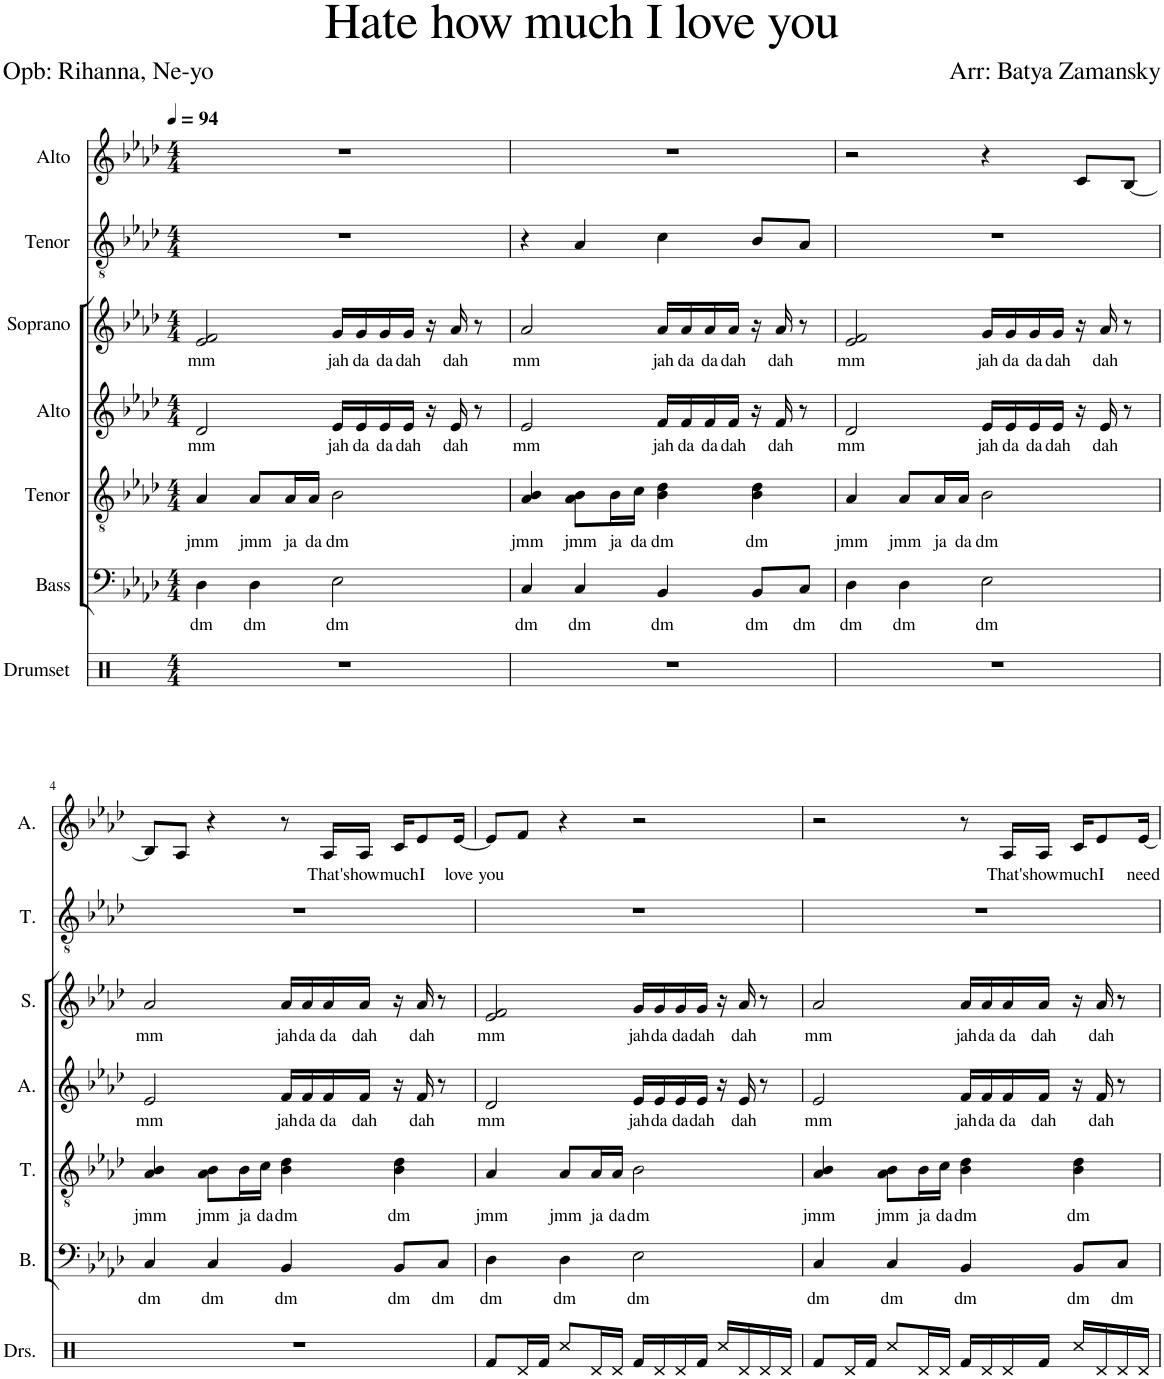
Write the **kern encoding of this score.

**kern	**kern	**text	**kern	**text	**kern	**text	**kern	**text	**kern	**kern	**text
*part7	*part6	*part6	*part5	*part5	*part4	*part4	*part3	*part3	*part2	*part1	*part1
*staff7	*staff6	*staff6	*staff5	*staff5	*staff4	*staff4	*staff3	*staff3	*staff2	*staff1	*staff1
*I"Drumset	*I"Bass	*	*I"Tenor	*	*I"Alto	*	*I"Soprano	*	*I"Tenor	*I"Alto	*
*I'Drs.	*I'B.	*	*I'T.	*	*I'A.	*	*I'S.	*	*I'T.	*I'A.	*
*clefX	*clefF4	*	*clefGv2	*	*clefG2	*	*clefG2	*	*clefGv2	*clefG2	*
*k[]	*k[b-e-a-d-]	*	*k[b-e-a-d-]	*	*k[b-e-a-d-]	*	*k[b-e-a-d-]	*	*k[b-e-a-d-]	*k[b-e-a-d-]	*
*M4/4	*M4/4	*	*M4/4	*	*M4/4	*	*M4/4	*	*M4/4	*M4/4	*
*MM94	*MM94	*	*MM94	*	*MM94	*	*MM94	*	*MM94	*MM94	*
=1	=1	=1	=1	=1	=1	=1	=1	=1	=1	=1	=1
!	!	!LO:LY:b	!	!LO:LY:b	!	!LO:LY:b	!	!LO:LY:b	!	!	!
1r	4D-\	dm	4A-/	jmm	2d-/	mm	2e-/ 2f/	mm	1r	1r	.
!	!	!LO:LY:b	!	!LO:LY:b	!	!	!	!	!	!	!
.	4D-\	dm	8A-/L	jmm	.	.	.	.	.	.	.
!	!	!	!	!LO:LY:b	!	!	!	!	!	!	!
.	.	.	16A-/L	ja	.	.	.	.	.	.	.
!	!	!	!	!LO:LY:b	!	!	!	!	!	!	!
.	.	.	16A-/JJ	da	.	.	.	.	.	.	.
!	!	!LO:LY:b	!	!LO:LY:b	!	!LO:LY:b	!	!LO:LY:b	!	!	!
.	2E-\	dm	2B-\	dm	16e-/LL	jah	16g/LL	jah	.	.	.
!	!	!	!	!	!	!LO:LY:b	!	!LO:LY:b	!	!	!
.	.	.	.	.	16e-/	da	16g/	da	.	.	.
!	!	!	!	!	!	!LO:LY:b	!	!LO:LY:b	!	!	!
.	.	.	.	.	16e-/	da	16g/	da	.	.	.
!	!	!	!	!	!	!LO:LY:b	!	!LO:LY:b	!	!	!
.	.	.	.	.	16e-/JJ	dah	16g/JJ	dah	.	.	.
.	.	.	.	.	16r	.	16r	.	.	.	.
!	!	!	!	!	!	!LO:LY:b	!	!LO:LY:b	!	!	!
.	.	.	.	.	16e-/	dah	16a-/	dah	.	.	.
.	.	.	.	.	8r	.	8r	.	.	.	.
=2	=2	=2	=2	=2	=2	=2	=2	=2	=2	=2	=2
!	!	!LO:LY:b	!	!LO:LY:b	!	!LO:LY:b	!	!LO:LY:b	!	!	!
1r	4C/	dm	4A-/ 4B-/	jmm	2e-/	mm	2a-/	mm	4r	1r	.
!	!	!LO:LY:b	!	!LO:LY:b	!	!	!	!	!	!	!
.	4C/	dm	8A-\ 8B-\L	jmm	.	.	.	.	4A-/	.	.
!	!	!	!	!LO:LY:b	!	!	!	!	!	!	!
.	.	.	16B-\L	ja	.	.	.	.	.	.	.
!	!	!	!	!LO:LY:b	!	!	!	!	!	!	!
.	.	.	16c\JJ	da	.	.	.	.	.	.	.
!	!	!LO:LY:b	!	!LO:LY:b	!	!LO:LY:b	!	!LO:LY:b	!	!	!
.	4BB-/	dm	4B-\ 4d-\	dm	16f/LL	jah	16a-/LL	jah	4c\	.	.
!	!	!	!	!	!	!LO:LY:b	!	!LO:LY:b	!	!	!
.	.	.	.	.	16f/	da	16a-/	da	.	.	.
!	!	!	!	!	!	!LO:LY:b	!	!LO:LY:b	!	!	!
.	.	.	.	.	16f/	da	16a-/	da	.	.	.
!	!	!	!	!	!	!LO:LY:b	!	!LO:LY:b	!	!	!
.	.	.	.	.	16f/JJ	dah	16a-/JJ	dah	.	.	.
!	!	!LO:LY:b	!	!LO:LY:b	!	!	!	!	!	!	!
.	8BB-/L	dm	4B-\ 4d-\	dm	16r	.	16r	.	8B-/L	.	.
!	!	!	!	!	!	!LO:LY:b	!	!LO:LY:b	!	!	!
.	.	.	.	.	16f/	dah	16a-/	dah	.	.	.
!	!	!LO:LY:b	!	!	!	!	!	!	!	!	!
.	8C/J	dm	.	.	8r	.	8r	.	8A-/J	.	.
=3	=3	=3	=3	=3	=3	=3	=3	=3	=3	=3	=3
!	!	!LO:LY:b	!	!LO:LY:b	!	!LO:LY:b	!	!LO:LY:b	!	!	!
1r	4D-\	dm	4A-/	jmm	2d-/	mm	2e-/ 2f/	mm	1r	2r	.
!	!	!LO:LY:b	!	!LO:LY:b	!	!	!	!	!	!	!
.	4D-\	dm	8A-/L	jmm	.	.	.	.	.	.	.
!	!	!	!	!LO:LY:b	!	!	!	!	!	!	!
.	.	.	16A-/L	ja	.	.	.	.	.	.	.
!	!	!	!	!LO:LY:b	!	!	!	!	!	!	!
.	.	.	16A-/JJ	da	.	.	.	.	.	.	.
!	!	!LO:LY:b	!	!LO:LY:b	!	!LO:LY:b	!	!LO:LY:b	!	!	!
.	2E-\	dm	2B-\	dm	16e-/LL	jah	16g/LL	jah	.	4r	.
!	!	!	!	!	!	!LO:LY:b	!	!LO:LY:b	!	!	!
.	.	.	.	.	16e-/	da	16g/	da	.	.	.
!	!	!	!	!	!	!LO:LY:b	!	!LO:LY:b	!	!	!
.	.	.	.	.	16e-/	da	16g/	da	.	.	.
!	!	!	!	!	!	!LO:LY:b	!	!LO:LY:b	!	!	!
.	.	.	.	.	16e-/JJ	dah	16g/JJ	dah	.	.	.
.	.	.	.	.	16r	.	16r	.	.	8c/L	.
!	!	!	!	!	!	!LO:LY:b	!	!LO:LY:b	!	!	!
.	.	.	.	.	16e-/	dah	16a-/	dah	.	.	.
.	.	.	.	.	8r	.	8r	.	.	[8B-/J	.
!!LO:LB:g=z
=4	=4	=4	=4	=4	=4	=4	=4	=4	=4	=4	=4
!	!	!LO:LY:b	!	!LO:LY:b	!	!LO:LY:b	!	!LO:LY:b	!	!	!
1r	4C/	dm	4A-/ 4B-/	jmm	2e-/	mm	2a-/	mm	1r	8B-/L]	.
.	.	.	.	.	.	.	.	.	.	8A-/J	.
!	!	!LO:LY:b	!	!LO:LY:b	!	!	!	!	!	!	!
.	4C/	dm	8A-\ 8B-\L	jmm	.	.	.	.	.	4r	.
!	!	!	!	!LO:LY:b	!	!	!	!	!	!	!
.	.	.	16B-\L	ja	.	.	.	.	.	.	.
!	!	!	!	!LO:LY:b	!	!	!	!	!	!	!
.	.	.	16c\JJ	da	.	.	.	.	.	.	.
!	!	!LO:LY:b	!	!LO:LY:b	!	!LO:LY:b	!	!LO:LY:b	!	!	!
.	4BB-/	dm	4B-\ 4d-\	dm	16f/LL	jah	16a-/LL	jah	.	8r	.
!	!	!	!	!	!	!LO:LY:b	!	!LO:LY:b	!	!	!
.	.	.	.	.	16f/	da	16a-/	da	.	.	.
!	!	!	!	!	!	!LO:LY:b	!	!LO:LY:b	!	!	!LO:LY:b
.	.	.	.	.	16f/	da	16a-/	da	.	16A-/LL	That's
!	!	!	!	!	!	!LO:LY:b	!	!LO:LY:b	!	!	!LO:LY:b
.	.	.	.	.	16f/JJ	dah	16a-/JJ	dah	.	16A-/JJ	how
!	!	!LO:LY:b	!	!LO:LY:b	!	!	!	!	!	!	!LO:LY:b
.	8BB-/L	dm	4B-\ 4d-\	dm	16r	.	16r	.	.	16c/KL	much
!	!	!	!	!	!	!LO:LY:b	!	!LO:LY:b	!	!	!LO:LY:b
.	.	.	.	.	16f/	dah	16a-/	dah	.	8e-/	I
!	!	!LO:LY:b	!	!	!	!	!	!	!	!	!
.	8C/J	dm	.	.	8r	.	8r	.	.	.	.
!	!	!	!	!	!	!	!	!	!	!	!LO:LY:b
.	.	.	.	.	.	.	.	.	.	[16e-/Jk	love
=5	=5	=5	=5	=5	=5	=5	=5	=5	=5	=5	=5
!	!	!LO:LY:b	!	!LO:LY:b	!	!LO:LY:b	!	!LO:LY:b	!	!	!LO:LY:b
8Rf/L	4D-\	dm	4A-/	jmm	2d-/	mm	2e-/ 2f/	mm	1r	8e-/L]	you
16Rd/L	.	.	.	.	.	.	.	.	.	8f/J	.
16Rf/JJ	.	.	.	.	.	.	.	.	.	.	.
!	!	!LO:LY:b	!	!LO:LY:b	!	!	!	!	!	!	!
8Rcc/L	4D-\	dm	8A-/L	jmm	.	.	.	.	.	4r	.
!	!	!	!	!LO:LY:b	!	!	!	!	!	!	!
16Rd/L	.	.	16A-/L	ja	.	.	.	.	.	.	.
!	!	!	!	!LO:LY:b	!	!	!	!	!	!	!
16Rd/JJ	.	.	16A-/JJ	da	.	.	.	.	.	.	.
!	!	!LO:LY:b	!	!LO:LY:b	!	!LO:LY:b	!	!LO:LY:b	!	!	!
16Rf/LL	2E-\	dm	2B-\	dm	16e-/LL	jah	16g/LL	jah	.	2r	.
!	!	!	!	!	!	!LO:LY:b	!	!LO:LY:b	!	!	!
16Rd/	.	.	.	.	16e-/	da	16g/	da	.	.	.
!	!	!	!	!	!	!LO:LY:b	!	!LO:LY:b	!	!	!
16Rd/	.	.	.	.	16e-/	da	16g/	da	.	.	.
!	!	!	!	!	!	!LO:LY:b	!	!LO:LY:b	!	!	!
16Rf/JJ	.	.	.	.	16e-/JJ	dah	16g/JJ	dah	.	.	.
16Rcc/LL	.	.	.	.	16r	.	16r	.	.	.	.
!	!	!	!	!	!	!LO:LY:b	!	!LO:LY:b	!	!	!
16Rd/	.	.	.	.	16e-/	dah	16a-/	dah	.	.	.
16Rd/	.	.	.	.	8r	.	8r	.	.	.	.
16Rd/JJ	.	.	.	.	.	.	.	.	.	.	.
=6	=6	=6	=6	=6	=6	=6	=6	=6	=6	=6	=6
!	!	!LO:LY:b	!	!LO:LY:b	!	!LO:LY:b	!	!LO:LY:b	!	!	!
8Rf/L	4C/	dm	4A-/ 4B-/	jmm	2e-/	mm	2a-/	mm	1r	2r	.
16Rd/L	.	.	.	.	.	.	.	.	.	.	.
16Rf/JJ	.	.	.	.	.	.	.	.	.	.	.
!	!	!LO:LY:b	!	!LO:LY:b	!	!	!	!	!	!	!
8Rcc/L	4C/	dm	8A-\ 8B-\L	jmm	.	.	.	.	.	.	.
!	!	!	!	!LO:LY:b	!	!	!	!	!	!	!
16Rd/L	.	.	16B-\L	ja	.	.	.	.	.	.	.
!	!	!	!	!LO:LY:b	!	!	!	!	!	!	!
16Rd/JJ	.	.	16c\JJ	da	.	.	.	.	.	.	.
!	!	!LO:LY:b	!	!LO:LY:b	!	!LO:LY:b	!	!LO:LY:b	!	!	!
16Rf/LL	4BB-/	dm	4B-\ 4d-\	dm	16f/LL	jah	16a-/LL	jah	.	8r	.
!	!	!	!	!	!	!LO:LY:b	!	!LO:LY:b	!	!	!
16Rd/	.	.	.	.	16f/	da	16a-/	da	.	.	.
!	!	!	!	!	!	!LO:LY:b	!	!LO:LY:b	!	!	!LO:LY:b
16Rd/	.	.	.	.	16f/	da	16a-/	da	.	16A-/LL	That's
!	!	!	!	!	!	!LO:LY:b	!	!LO:LY:b	!	!	!LO:LY:b
16Rf/JJ	.	.	.	.	16f/JJ	dah	16a-/JJ	dah	.	16A-/JJ	how
!	!	!LO:LY:b	!	!LO:LY:b	!	!	!	!	!	!	!LO:LY:b
16Rcc/LL	8BB-/L	dm	4B-\ 4d-\	dm	16r	.	16r	.	.	16c/KL	much
!	!	!	!	!	!	!LO:LY:b	!	!LO:LY:b	!	!	!LO:LY:b
16Rd/	.	.	.	.	16f/	dah	16a-/	dah	.	8e-/	I
!	!	!LO:LY:b	!	!	!	!	!	!	!	!	!
16Rd/	8C/J	dm	.	.	8r	.	8r	.	.	.	.
!	!	!	!	!	!	!	!	!	!	!	!LO:LY:b
16Rd/JJ	.	.	.	.	.	.	.	.	.	[16e-/Jk	need
=	=	=	=	=	=	=	=	=	=	=	=
*-	*-	*-	*-	*-	*-	*-	*-	*-	*-	*-	*-
